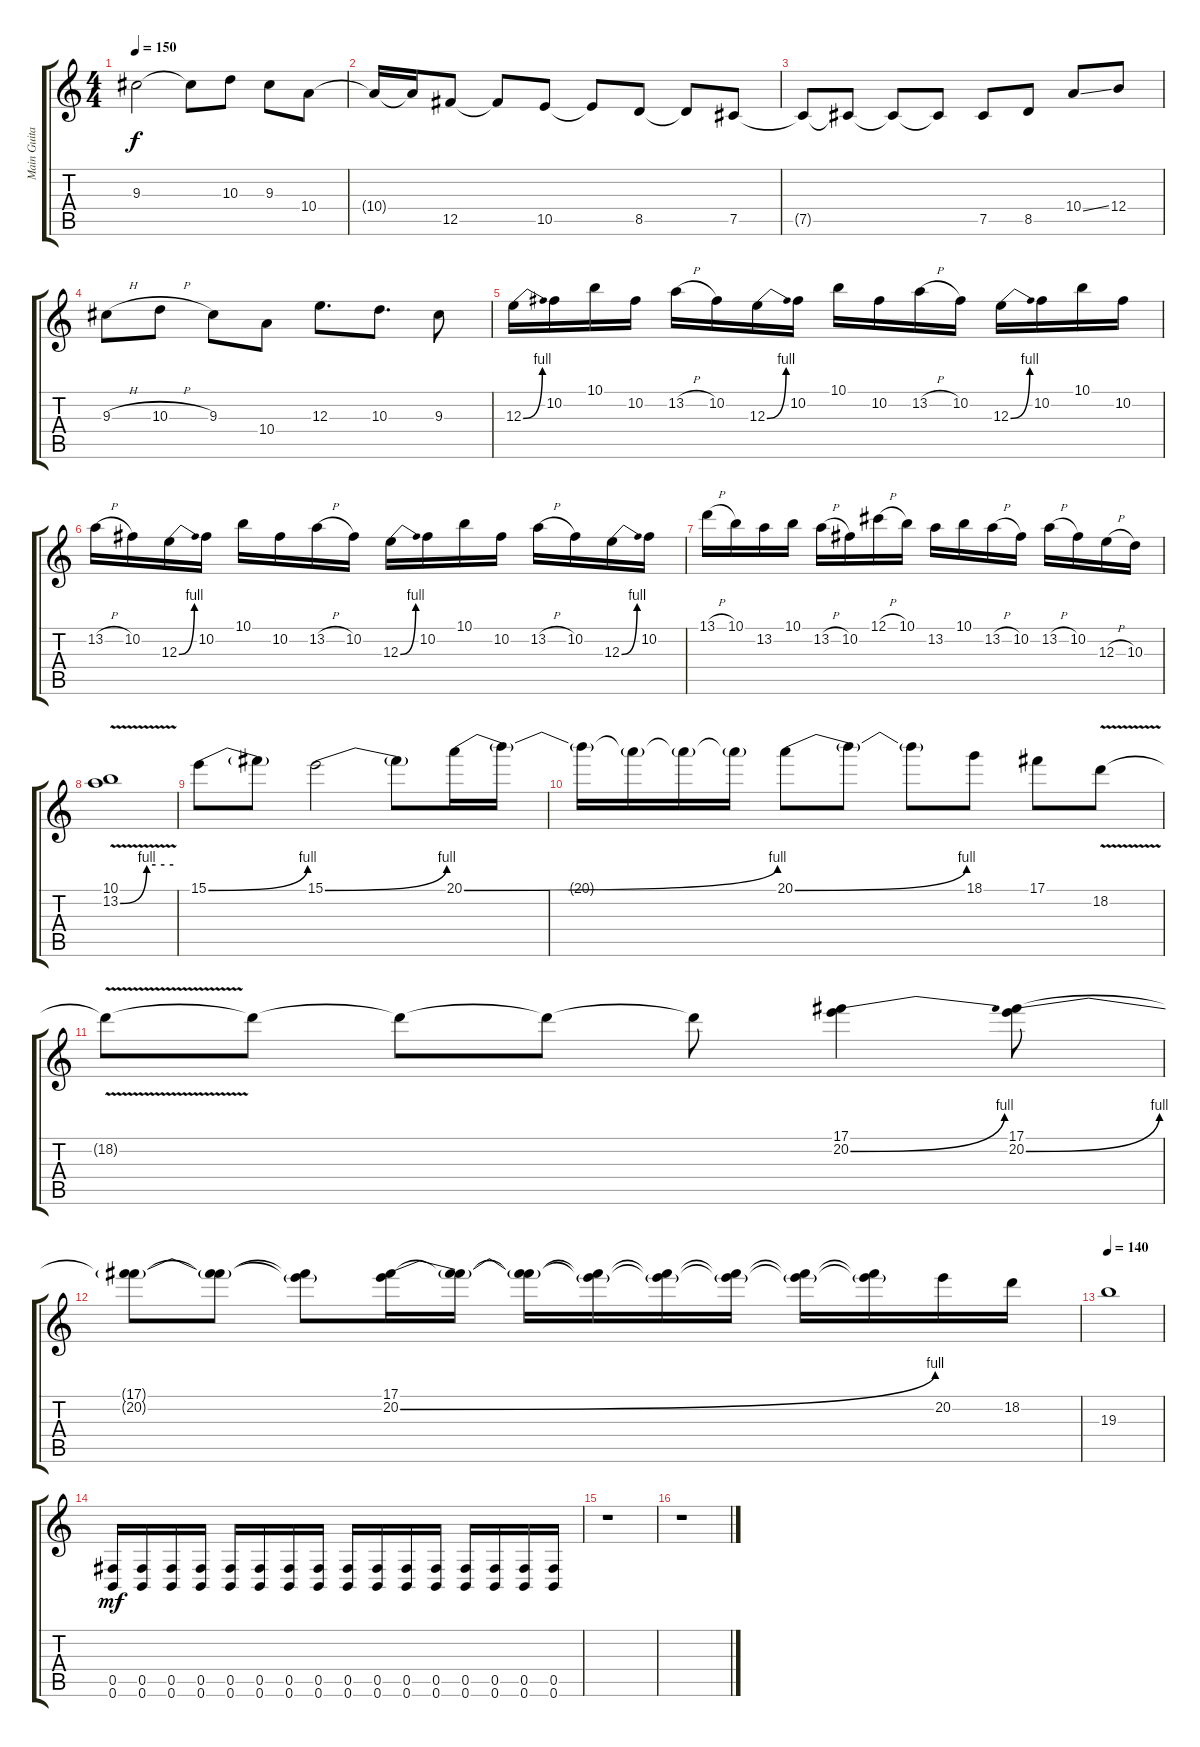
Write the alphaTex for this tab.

\track ("Main Guitar Right" "Main Guita") {instrument distortionguitar}
\staff {score tabs}
\tuning (Db4 Ab3 E3 B2 Gb2 B1) {hide}
\ts (4 4)
\tempo 150
\clef g2
\ks c
9.3.2{dy f} 9.3{t}.8 10.3.8 9.3.8 10.4.8 |
10.4{t}.16 10.4{t}.16 12.5.8 12.5{t}.8 10.5.8 10.5{t}.8 8.5.8 8.5{t}.8 7.5.8 |
7.5{t}.8 7.5{t}.8 7.5{t}.8 7.5{t}.8 7.5.8 8.5.8 10.4{ss}.8 12.4.8 |
9.3{h}.8 10.3{h}.8 9.3.8 10.4.8 12.3.8{d} 10.3.8{d} 9.3.8 |
12.3{be (bend 0 0 60 4)}.16 10.2.16 10.1.16 10.2.16 13.2{h}.16 10.2.16 12.3{be (bend 0 0 60 4)}.16 10.2.16 10.1.16 10.2.16 13.2{h}.16 10.2.16 12.3{be (bend 0 0 60 4)}.16 10.2.16 10.1.16 10.2.16 |
13.2{h}.16 10.2.16 12.3{be (bend 0 0 60 4)}.16 10.2.16 10.1.16 10.2.16 13.2{h}.16 10.2.16 12.3{be (bend 0 0 60 4)}.16 10.2.16 10.1.16 10.2.16 13.2{h}.16 10.2.16 12.3{be (bend 0 0 60 4)}.16 10.2.16 |
13.1{h}.16 10.1.16 13.2.16 10.1.16 13.2{h}.16 10.2.16 12.1{h}.16 10.1.16 13.2.16 10.1.16 13.2{h}.16 10.2.16 13.2{h}.16 10.2.16 12.3{h}.16 10.3.16 |
(10.1 13.2{be (custom 0 0 30 4 40 4 50 4 60 4) v}).1 |
15.1{be (bend 0 0 60 4)}.8 15.1{t}.8 15.1{be (bend 0 0 60 4)}.2 15.1{t}.8 20.1{be (bend 0 0 60 4)}.16 20.1{t}.16 |
20.1{t}.16 20.1{t}.16 20.1{t}.16 20.1{t}.16 20.1{be (bend 0 0 60 4)}.8 20.1{t}.8 20.1{t}.8 18.1.8 17.1.8 18.2{v}.8 |
18.2{t}.8 18.2{t}.8 18.2{t}.8 18.2{t}.8 18.2{t}.8 (17.1 20.2{be (bend 0 0 60 4)}).4 (17.1 20.2{be (bend 0 0 60 4)}).8 |
(17.1{t} 20.2{t}).8 (17.1{t} 20.2{t}).8 (17.1{t} 20.2{t}).8 (17.1 20.2{be (bend 0 0 60 4)}).16 (17.1{t} 20.2{t}).16 (17.1{t} 20.2{t}).16 (17.1{t} 20.2{t}).16 (17.1{t} 20.2{t}).16 (17.1{t} 20.2{t}).16 (17.1{t} 20.2{t}).16 (17.1{t} 20.2{t}).16 20.2.16 18.2.16 |
\tempo 140
19.3.1 |
(0.5 0.6).16{dy mf} (0.5 0.6).16 (0.5 0.6).16 (0.5 0.6).16 (0.5 0.6).16 (0.5 0.6).16 (0.5 0.6).16 (0.5 0.6).16 (0.5 0.6).16 (0.5 0.6).16 (0.5 0.6).16 (0.5 0.6).16 (0.5 0.6).16 (0.5 0.6).16 (0.5 0.6).16 (0.5 0.6).16 |
r.1 |
r.1
